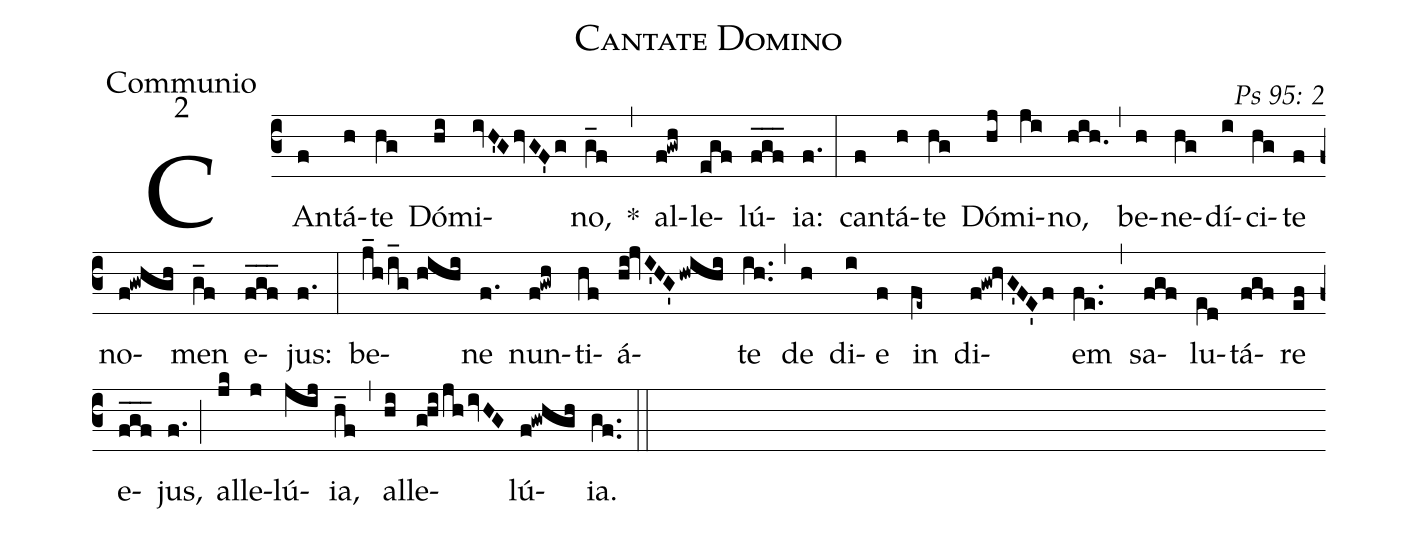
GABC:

name: Cantate Domino;
office-part: Communio;
mode: 2;
commentary: Ps 95: 2;
%%
(c3) CAn(f)tá(h)te(hg) Dó(hi)mi(ivH'GhvGF'g)no,(g_f) *(,) al(f!gwh)le(egf)lú(f_g_f_)ia:(f.) (:)
can(f)tá(h)te(hg) Dó(hj)mi(ji)no,(hih.) (,) be(h)ne(hg)dí(i)ci(hg)te(f) no(f!gwhgh)men(g_f) e(f_g_f_)jus:(f.) (:)
be(j_h/i_g//hihi)ne(f.) nun(f!gwh)ti(hf)á(hi!jvI'HG'hwihi)te(ih..) (,) de(h) di(i)e(f) in(fe~) di(f!gw!hvG'FE'f)em(fe..) (,) sa(fgf)lu(e[ll:1]d)tá(fgf)re(ef) e(f_g_f_)jus,(f.) (;) al(jk)le(j)lú(jij)ia,(h_f) (,) al(hi)le(ghijhivHG)lú(f!gwhgh)ia.(gf..) (::)
